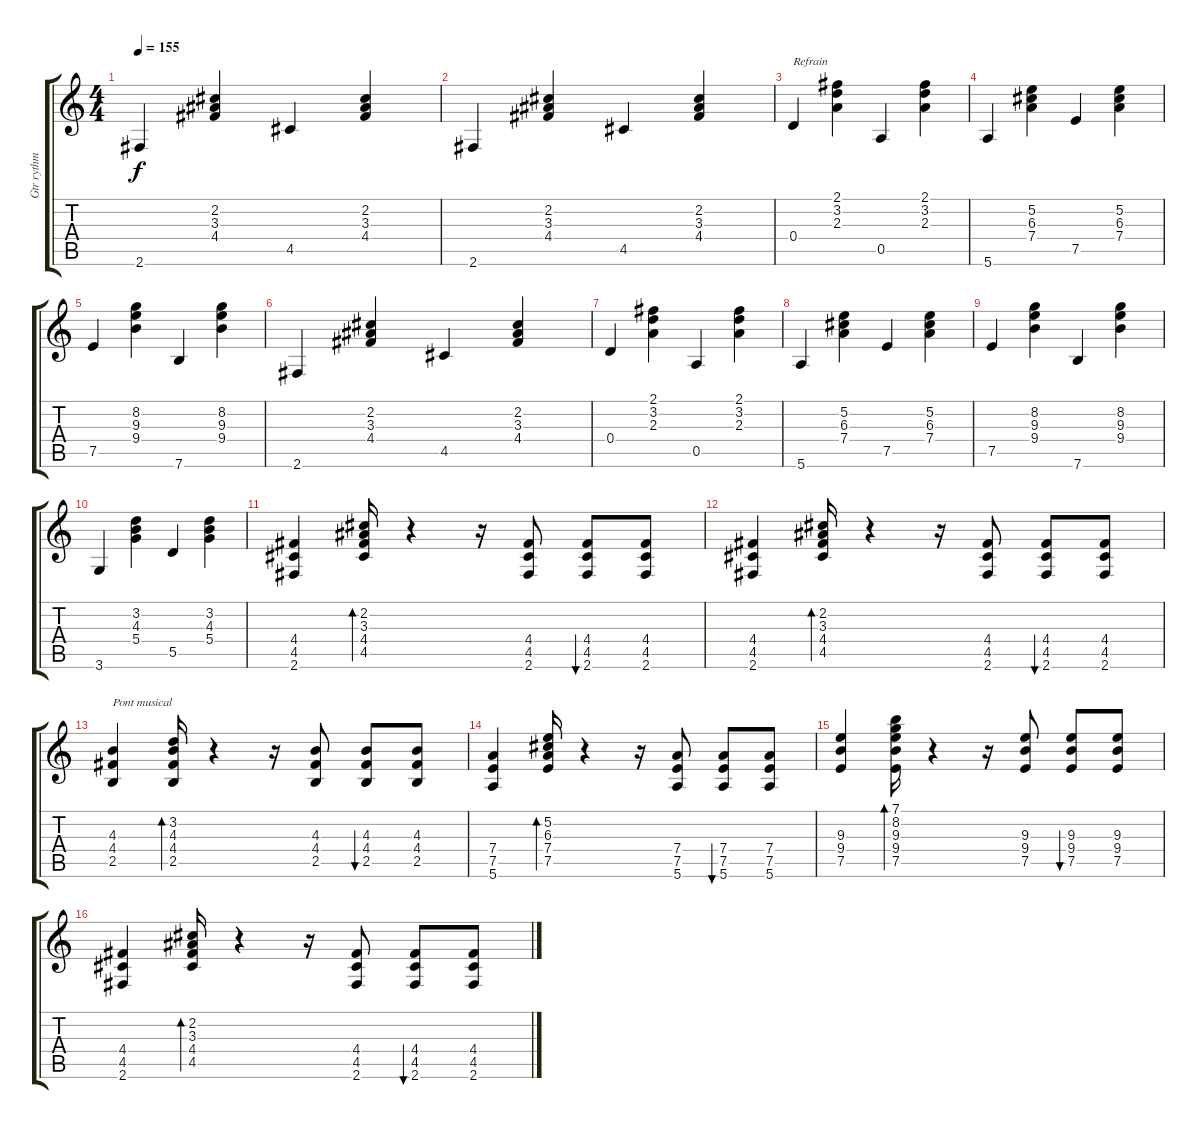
\track ("Gtr rythm" "Gtr rythm") {instrument acousticguitarnylon}
\staff {score tabs}
\tuning (E4 B3 G3 D3 A2 E2) {hide}
\ts (4 4)
\tempo 155
\clef g2
\ks c
2.6.4{dy f} (2.2 3.3 4.4).4 4.5.4 (2.2 3.3 4.4).4 |
2.6.4 (2.2 3.3 4.4).4 4.5.4 (2.2 3.3 4.4).4 |
0.4.4{txt "Refrain"} (2.1 3.2 2.3).4 0.5.4 (2.1 3.2 2.3).4 |
5.6.4 (5.2 6.3 7.4).4 7.5.4 (5.2 6.3 7.4).4 |
7.5.4 (8.2 9.3 9.4).4 7.6.4 (8.2 9.3 9.4).4 |
2.6.4 (2.2 3.3 4.4).4 4.5.4 (2.2 3.3 4.4).4 |
0.4.4 (2.1 3.2 2.3).4 0.5.4 (2.1 3.2 2.3).4 |
5.6.4 (5.2 6.3 7.4).4 7.5.4 (5.2 6.3 7.4).4 |
7.5.4 (8.2 9.3 9.4).4 7.6.4 (8.2 9.3 9.4).4 |
3.6.4 (3.2 4.3 5.4).4 5.5.4 (3.2 4.3 5.4).4 |
(4.4 4.5 2.6).4 (2.2 3.3 4.4 4.5).16{bd 60} r.4 r.16 (4.4 4.5 2.6).8 (4.4 4.5 2.6).8{bu 60} (4.4 4.5 2.6).8 |
(4.4 4.5 2.6).4 (2.2 3.3 4.4 4.5).16{bd 60} r.4 r.16 (4.4 4.5 2.6).8 (4.4 4.5 2.6).8{bu 60} (4.4 4.5 2.6).8 |
(4.3 4.4 2.5).4{txt "Pont musical"} (3.2 4.3 4.4 2.5).16{bd 60} r.4 r.16 (4.3 4.4 2.5).8 (4.3 4.4 2.5).8{bu 60} (4.3 4.4 2.5).8 |
(7.4 7.5 5.6).4 (5.2 6.3 7.4 7.5).16{bd 60} r.4 r.16 (7.4 7.5 5.6).8 (7.4 7.5 5.6).8{bu 60} (7.4 7.5 5.6).8 |
(9.3 9.4 7.5).4 (7.1 8.2 9.3 9.4 7.5).16{bd 60} r.4 r.16 (9.3 9.4 7.5).8 (9.3 9.4 7.5).8{bu 60} (9.3 9.4 7.5).8 |
(4.4 4.5 2.6).4 (2.2 3.3 4.4 4.5).16{bd 60} r.4 r.16 (4.4 4.5 2.6).8 (4.4 4.5 2.6).8{bu 60} (4.4 4.5 2.6).8
